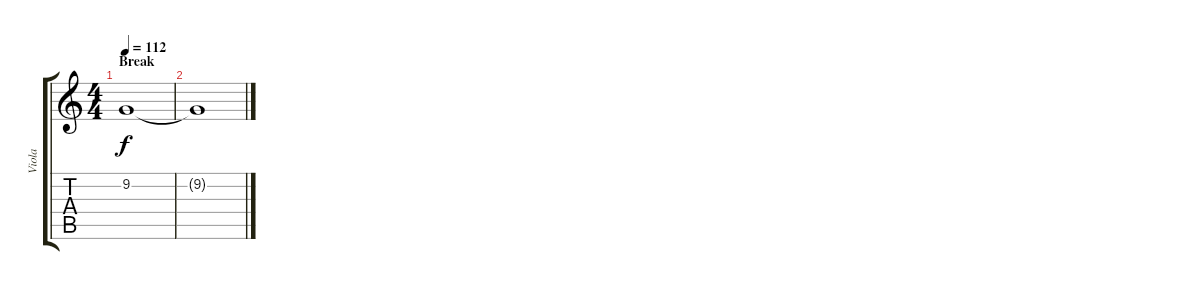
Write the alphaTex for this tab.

\track ("Viola" "Viola") {instrument viola}
\staff {score tabs}
\tuning (Eb4 Bb3 Gb3 Db3 Ab2 Db2) {hide}
\ts (4 4)
\section ("" "Break")
\tempo 112
\clef g2
\ks c
9.2{t}.1{dy f} |
9.2{t}.1
